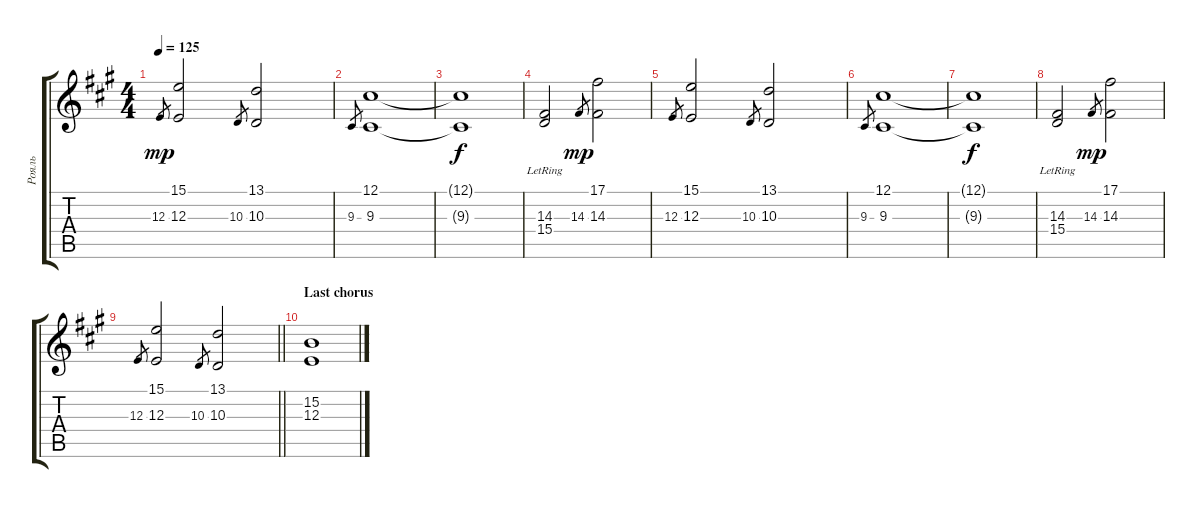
\track ("Рояль" "Рояль") {instrument acousticgrandpiano}
\staff {score tabs}
\tuning (Db4 Ab3 E3 B2 Gb2 B1) {hide}
\ts (4 4)
\tempo 125
\clef g2
\ks f#minor
12.3.8{gr dy mp} (15.1 12.3).2 10.3.8{gr} (13.1 10.3).2 |
9.3.8{gr} (12.1 9.3).1 |
(12.1{t} 9.3{t}).1{dy f} |
(14.3 15.4{lr}).2 14.3.8{gr dy mp} (17.1 14.3).2 |
12.3.8{gr} (15.1 12.3).2 10.3.8{gr} (13.1 10.3).2 |
9.3.8{gr} (12.1 9.3).1 |
(12.1{t} 9.3{t}).1{dy f} |
(14.3 15.4{lr}).2 14.3.8{gr dy mp} (17.1 14.3).2 |
\barLineRight lightlight
12.3.8{gr} (15.1 12.3).2 10.3.8{gr} (13.1 10.3).2 |
\section ("" "Last chorus")
(15.2 12.3).1
